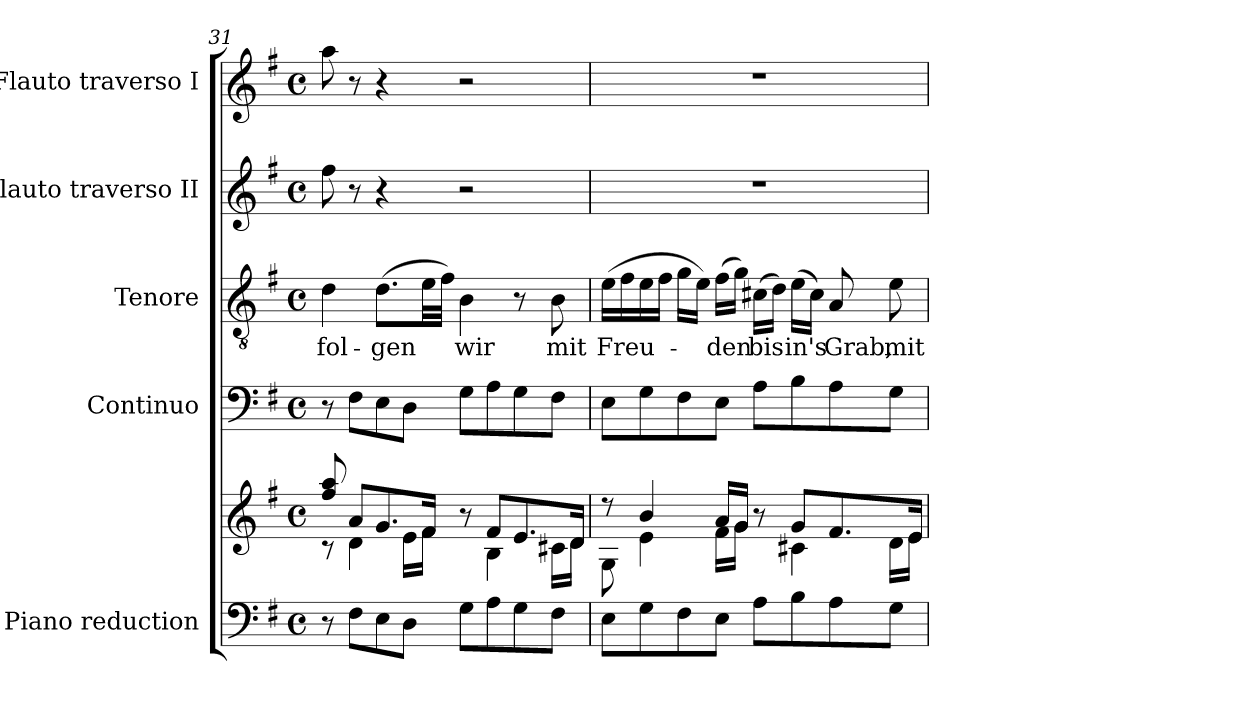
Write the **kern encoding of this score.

**kern	**kern	**kern	**kern	**text	**kern	**kern
*part5	*part5	*part4	*part3	*part3	*part2	*part1
*staff6	*staff5	*staff4	*staff3	*staff3	*staff2	*staff1
*I"Piano reduction	*	*I"Continuo	*I"Tenore	*	*I"Flauto traverso II	*I"Flauto traverso I
*I'Pno	*	*	*	*	*I'Fl	*I'Fl
*clefF4	*clefG2	*clefF4	*clefGv2	*	*clefG2	*clefG2
*k[f#]	*k[f#]	*k[f#]	*k[f#]	*	*k[f#]	*k[f#]
*M4/4	*M4/4	*M4/4	*M4/4	*	*M4/4	*M4/4
*met(c)	*met(c)	*met(c)	*met(c)	*	*met(c)	*met(c)
=31	=31	=31	=31	=31	=31	=31
*	*^	*	*	*	*	*
!	!	!	!	!	!LO:LY:b	!	!
8r	8ff#/ 8aa/	8r	8r	4d\	fol-	8ff#\	8aa\
8F#\L	8a/L	4d\	8F#\L	.	.	8r	8r
!	!	!	!	!	!LO:LY:b	!	!
8E\	8.g/	.	8E\	(8.d\L	-gen	4r	4r
8D\J	.	16e\LL	8D\J	.	.	.	.
.	16f#/Jk	16f#\JJ	.	32e\LL	.	.	.
.	.	.	.	32f#\JJJ)	.	.	.
!	!	!	!	!	!LO:LY:b	!	!
8G\L	8r	8ryy	8G\L	4B\	wir	2r	2r
8A\	8f#/L	4B\	8A\	.	.	.	.
8G\	8.e/	.	8G\	8r	.	.	.
!	!	!	!	!	!LO:LY:b	!	!
8F#\J	.	16c#X\LL	8F#\J	8B\	mit	.	.
.	16d/Jk	16d\JJ	.	.	.	.	.
!!LO:LB:g=z
=32	=32	=32	=32	=32	=32	=32	=32
!	!	!	!	!	!LO:LY:b	!	!
8E\L	8r	8G\	8E\L	(16e\LL	Freu-	1r	1r
.	.	.	.	16f#\	.	.	.
8G\	4b/	4e\	8G\	16e\	.	.	.
.	.	.	.	16f#\JJ	.	.	.
8F#\	.	.	8F#\	16g\LL	.	.	.
.	.	.	.	16e\JJ)	.	.	.
!	!	!	!	!	!LO:LY:b	!	!
8E\J	16a/LL	16f#\LL	8E\J	(16f#\LL	-den	.	.
.	16g/JJ	16g\JJ	.	16g\JJ)	.	.	.
!	!	!	!	!	!LO:LY:b	!	!
8A\L	8r	8ryy	8A\L	(16c#X\LL	bis	.	.
.	.	.	.	16d\JJ)	.	.	.
!	!	!	!	!	!LO:LY:b	!	!
8B\	8g/L	4c#X\	8B\	(16e\LL	in's	.	.
.	.	.	.	16c#\JJ)	.	.	.
!	!	!	!	!	!LO:LY:b	!	!
8A\	8.f#/	.	8A\	8A/	Grab,	.	.
!	!	!	!	!	!LO:LY:b	!	!
8G\J	.	16d\LL	8G\J	8e\	mit	.	.
.	16e/Jk	16e\JJ	.	.	.	.	.
*	*v	*v	*	*	*	*	*
=	=	=	=	=	=	=
*-	*-	*-	*-	*-	*-	*-
